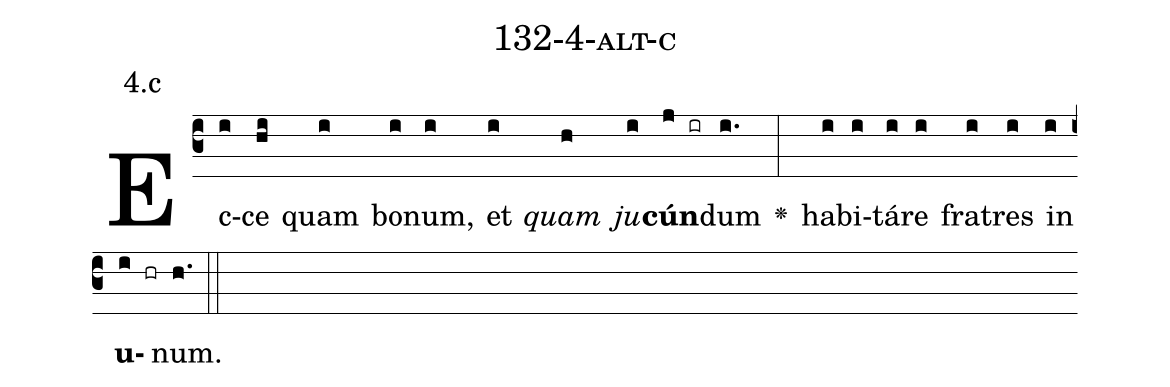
name: 132-4-alt-c;
annotation: 4.c;
%%
(c3)Ec(i)ce(hi) quam(i) bo(i)num,(i) et(i) <i>quam</i>(h) <i>ju</i>(i)<b>cún</b>(j ir)dum(i.) <v>\greheightstar</v>(:) ha(i)bi(i)tá(i)re(i) fra(i)tres(i) in(i) <b>u</b>(i hr)num.(h.) (::)


%E(i) u(i) o(i) u(i) a(i) e.(h.) (::)
